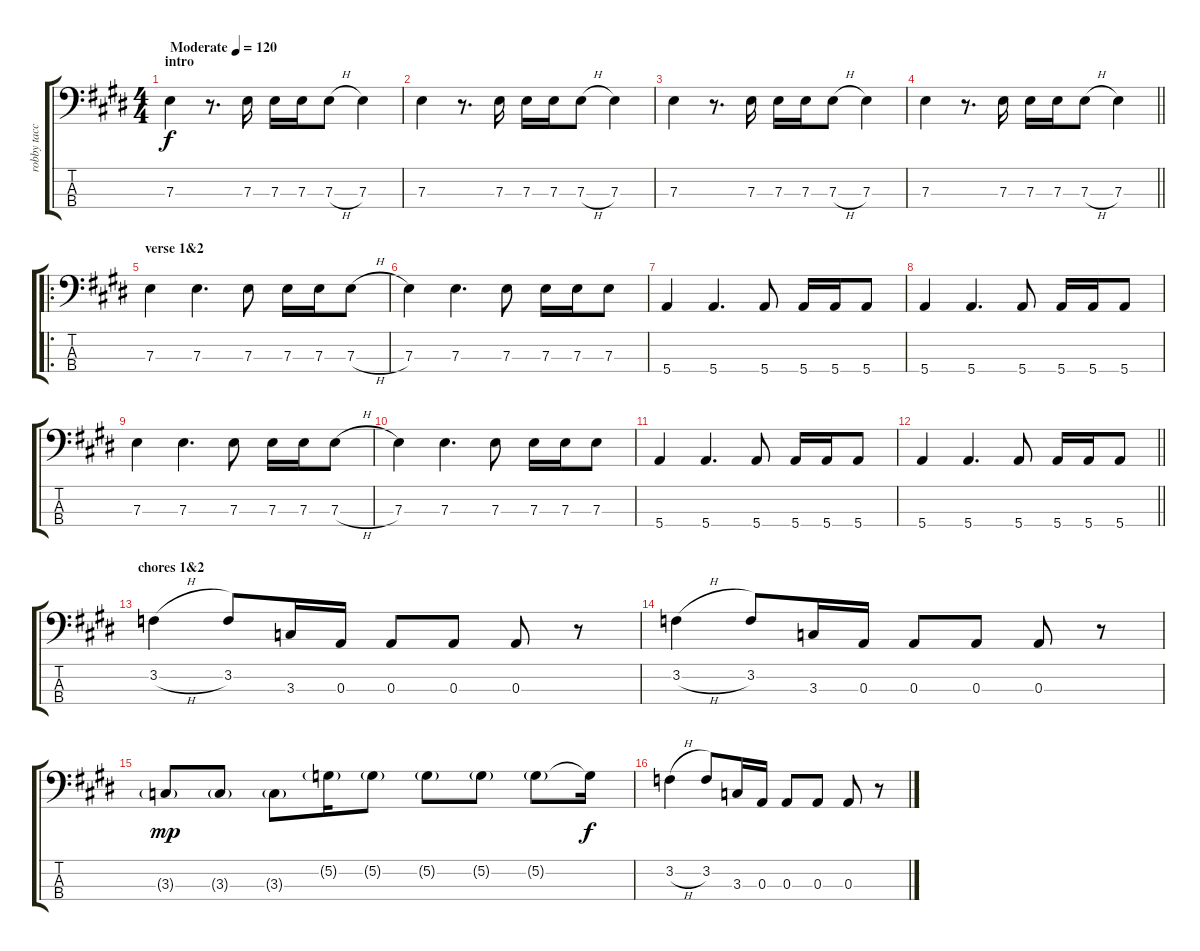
\track ("robby tacck(bass)" "robby tacc") {instrument electricbassfinger}
\staff {score tabs}
\tuning (G2 D2 A1 E1) {hide}
\ts (4 4)
\section ("" "intro")
\tempo (120 "Moderate")
\clef f4
\ks e
7.3.4{dy f instrument electricbassfinger} r.8{d} 7.3.16 7.3.16 7.3.16 7.3{h}.8 7.3.4 |
7.3.4 r.8{d} 7.3.16 7.3.16 7.3.16 7.3{h}.8 7.3.4 |
7.3.4 r.8{d} 7.3.16 7.3.16 7.3.16 7.3{h}.8 7.3.4 |
\barLineRight lightlight
7.3.4 r.8{d} 7.3.16 7.3.16 7.3.16 7.3{h}.8 7.3.4 |
\ro
\section ("" "verse 1&2")
7.3.4 7.3.4{d} 7.3.8 7.3.16 7.3.16 7.3{h}.8 |
7.3.4 7.3.4{d} 7.3.8 7.3.16 7.3.16 7.3.8 |
5.4.4 5.4.4{d} 5.4.8 5.4.16 5.4.16 5.4.8 |
5.4.4 5.4.4{d} 5.4.8 5.4.16 5.4.16 5.4.8 |
7.3.4 7.3.4{d} 7.3.8 7.3.16 7.3.16 7.3{h}.8 |
7.3.4 7.3.4{d} 7.3.8 7.3.16 7.3.16 7.3.8 |
5.4.4 5.4.4{d} 5.4.8 5.4.16 5.4.16 5.4.8 |
\barLineRight lightlight
5.4.4 5.4.4{d} 5.4.8 5.4.16 5.4.16 5.4.8 |
\section ("" "chores 1&2")
3.2{h}.4 3.2.8 3.3.16 0.3.16 0.3.8 0.3.8 0.3.8 r.8 |
3.2{h}.4 3.2.8 3.3.16 0.3.16 0.3.8 0.3.8 0.3.8 r.8 |
3.3{g}.8{dy mp} 3.3{g}.8 3.3{g}.8 5.2{g}.16 5.2{g}.8 5.2{g}.8 5.2{g}.8 5.2{g}.8 5.2{t}.16{dy f} |
3.2{h}.4 3.2.8 3.3.16 0.3.16 0.3.8 0.3.8 0.3.8 r.8
